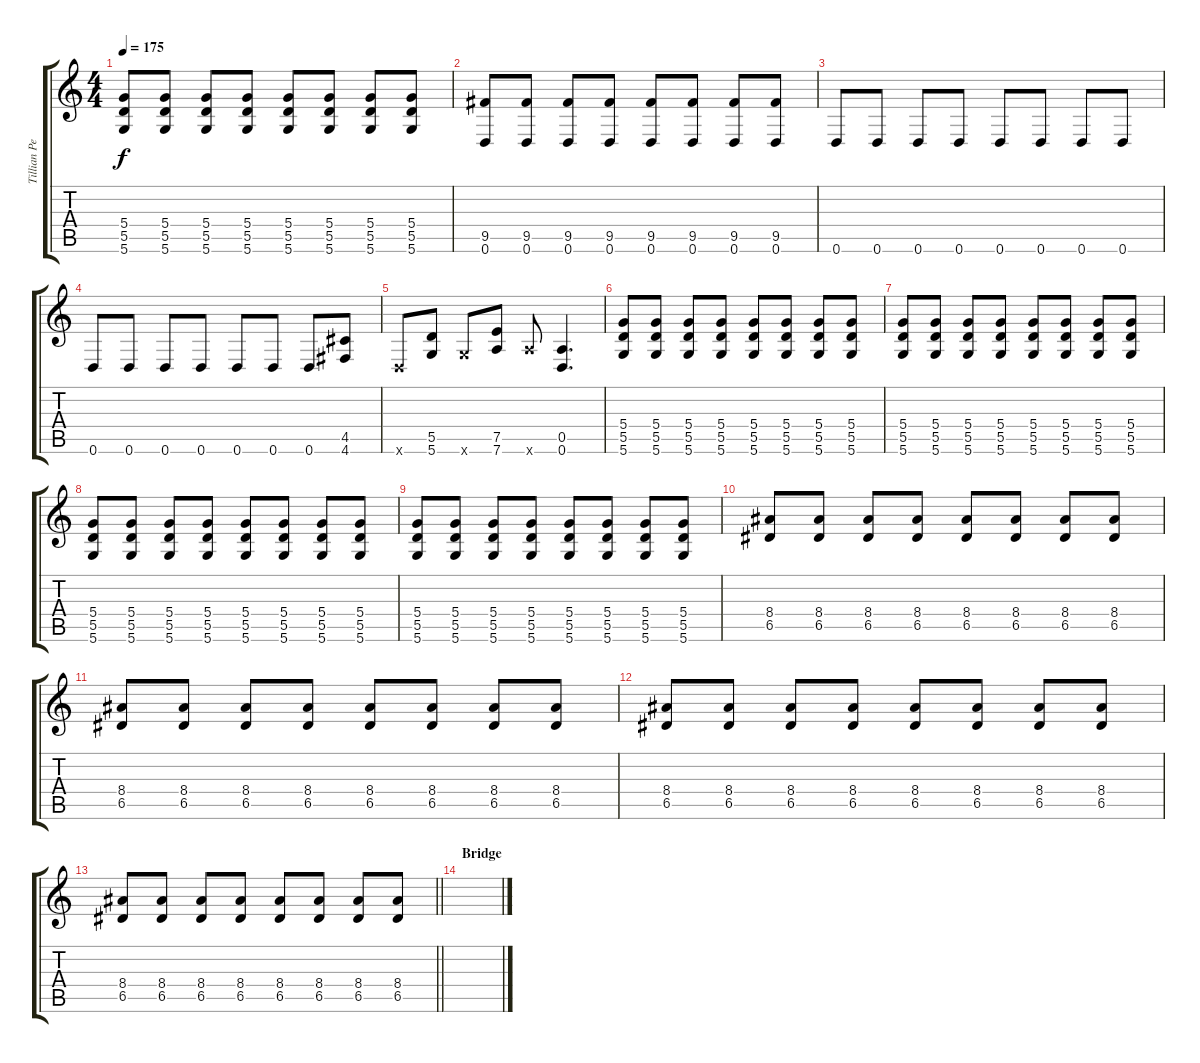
\track ("Tillian Pearson - Doubled" "Tillian Pe") {instrument overdrivenguitar}
\staff {score tabs}
\tuning (E4 B3 G3 D3 A2 D2) {hide}
\ts (4 4)
\tempo 175
\clef g2
\ks c
(5.4 5.5 5.6).8{dy f} (5.4 5.5 5.6).8 (5.4 5.5 5.6).8 (5.4 5.5 5.6).8 (5.4 5.5 5.6).8 (5.4 5.5 5.6).8 (5.4 5.5 5.6).8 (5.4 5.5 5.6).8 |
(9.5 0.6).8 (9.5 0.6).8 (9.5 0.6).8 (9.5 0.6).8 (9.5 0.6).8 (9.5 0.6).8 (9.5 0.6).8 (9.5 0.6).8 |
0.6.8 0.6.8 0.6.8 0.6.8 0.6.8 0.6.8 0.6.8 0.6.8 |
0.6.8 0.6.8 0.6.8 0.6.8 0.6.8 0.6.8 0.6.8 (4.5 4.6).8 |
0.6{x}.8 (5.5 5.6).8 5.6{x}.8 (7.5 7.6).8 7.6{x}.8 (0.5 0.6).4{d} |
(5.4 5.5 5.6).8 (5.4 5.5 5.6).8 (5.4 5.5 5.6).8 (5.4 5.5 5.6).8 (5.4 5.5 5.6).8 (5.4 5.5 5.6).8 (5.4 5.5 5.6).8 (5.4 5.5 5.6).8 |
(5.4 5.5 5.6).8 (5.4 5.5 5.6).8 (5.4 5.5 5.6).8 (5.4 5.5 5.6).8 (5.4 5.5 5.6).8 (5.4 5.5 5.6).8 (5.4 5.5 5.6).8 (5.4 5.5 5.6).8 |
(5.4 5.5 5.6).8 (5.4 5.5 5.6).8 (5.4 5.5 5.6).8 (5.4 5.5 5.6).8 (5.4 5.5 5.6).8 (5.4 5.5 5.6).8 (5.4 5.5 5.6).8 (5.4 5.5 5.6).8 |
(5.4 5.5 5.6).8 (5.4 5.5 5.6).8 (5.4 5.5 5.6).8 (5.4 5.5 5.6).8 (5.4 5.5 5.6).8 (5.4 5.5 5.6).8 (5.4 5.5 5.6).8 (5.4 5.5 5.6).8 |
(8.4 6.5).8 (8.4 6.5).8 (8.4 6.5).8 (8.4 6.5).8 (8.4 6.5).8 (8.4 6.5).8 (8.4 6.5).8 (8.4 6.5).8 |
(8.4 6.5).8 (8.4 6.5).8 (8.4 6.5).8 (8.4 6.5).8 (8.4 6.5).8 (8.4 6.5).8 (8.4 6.5).8 (8.4 6.5).8 |
(8.4 6.5).8 (8.4 6.5).8 (8.4 6.5).8 (8.4 6.5).8 (8.4 6.5).8 (8.4 6.5).8 (8.4 6.5).8 (8.4 6.5).8 |
\barLineRight lightlight
(8.4 6.5).8 (8.4 6.5).8 (8.4 6.5).8 (8.4 6.5).8 (8.4 6.5).8 (8.4 6.5).8 (8.4 6.5).8 (8.4 6.5).8 |
\section ("" "Bridge")
